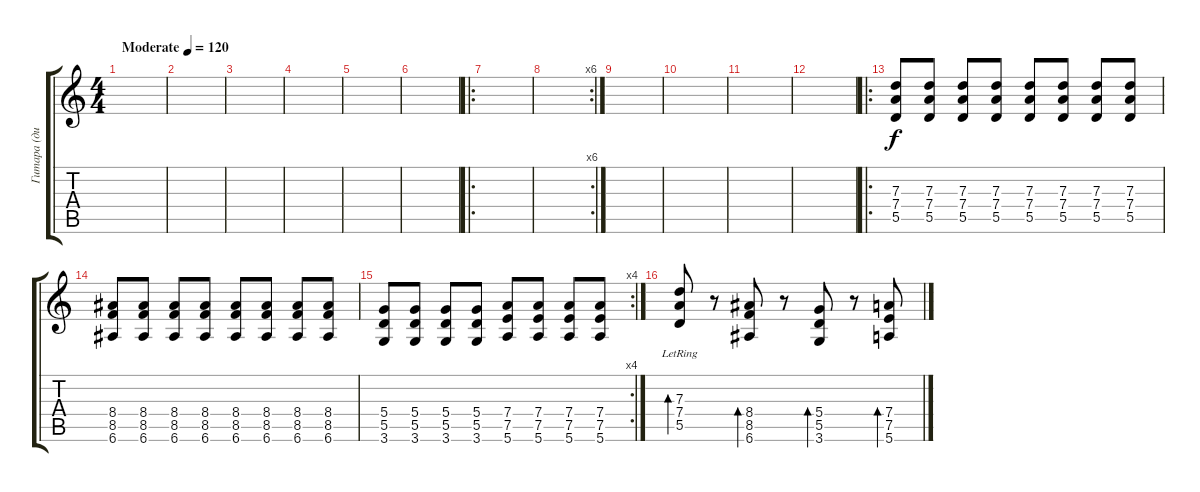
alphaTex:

\track ("Гитара (дисторшн)" "Гитара (ди") {instrument distortionguitar}
\staff {score tabs}
\tuning (E4 B3 G3 D3 A2 E2) {hide}
\ts (4 4)
\tempo (120 "Moderate")
\clef g2
\ks c
|
|
|
|
|
|
\ro
|
\rc 6
|
|
|
|
|
\ro
(7.3 7.4 5.5).8 (7.3 7.4 5.5).8 (7.3 7.4 5.5).8 (7.3 7.4 5.5).8 (7.3 7.4 5.5).8 (7.3 7.4 5.5).8 (7.3 7.4 5.5).8 (7.3 7.4 5.5).8 |
(8.4 8.5 6.6).8 (8.4 8.5 6.6).8 (8.4 8.5 6.6).8 (8.4 8.5 6.6).8 (8.4 8.5 6.6).8 (8.4 8.5 6.6).8 (8.4 8.5 6.6).8 (8.4 8.5 6.6).8 |
\rc 4
(5.4 5.5 3.6).8 (5.4 5.5 3.6).8 (5.4 5.5 3.6).8 (5.4 5.5 3.6).8 (7.4 7.5 5.6).8 (7.4 7.5 5.6).8 (7.4 7.5 5.6).8 (7.4 7.5 5.6).8 |
(7.3{lr} 7.4{lr} 5.5{lr}).8{bd 480} r.8 (8.4 8.5 6.6).8{bd 480} r.8 (5.4 5.5 3.6).8{bd 480} r.8 (7.4 7.5 5.6).8{bd 480}
